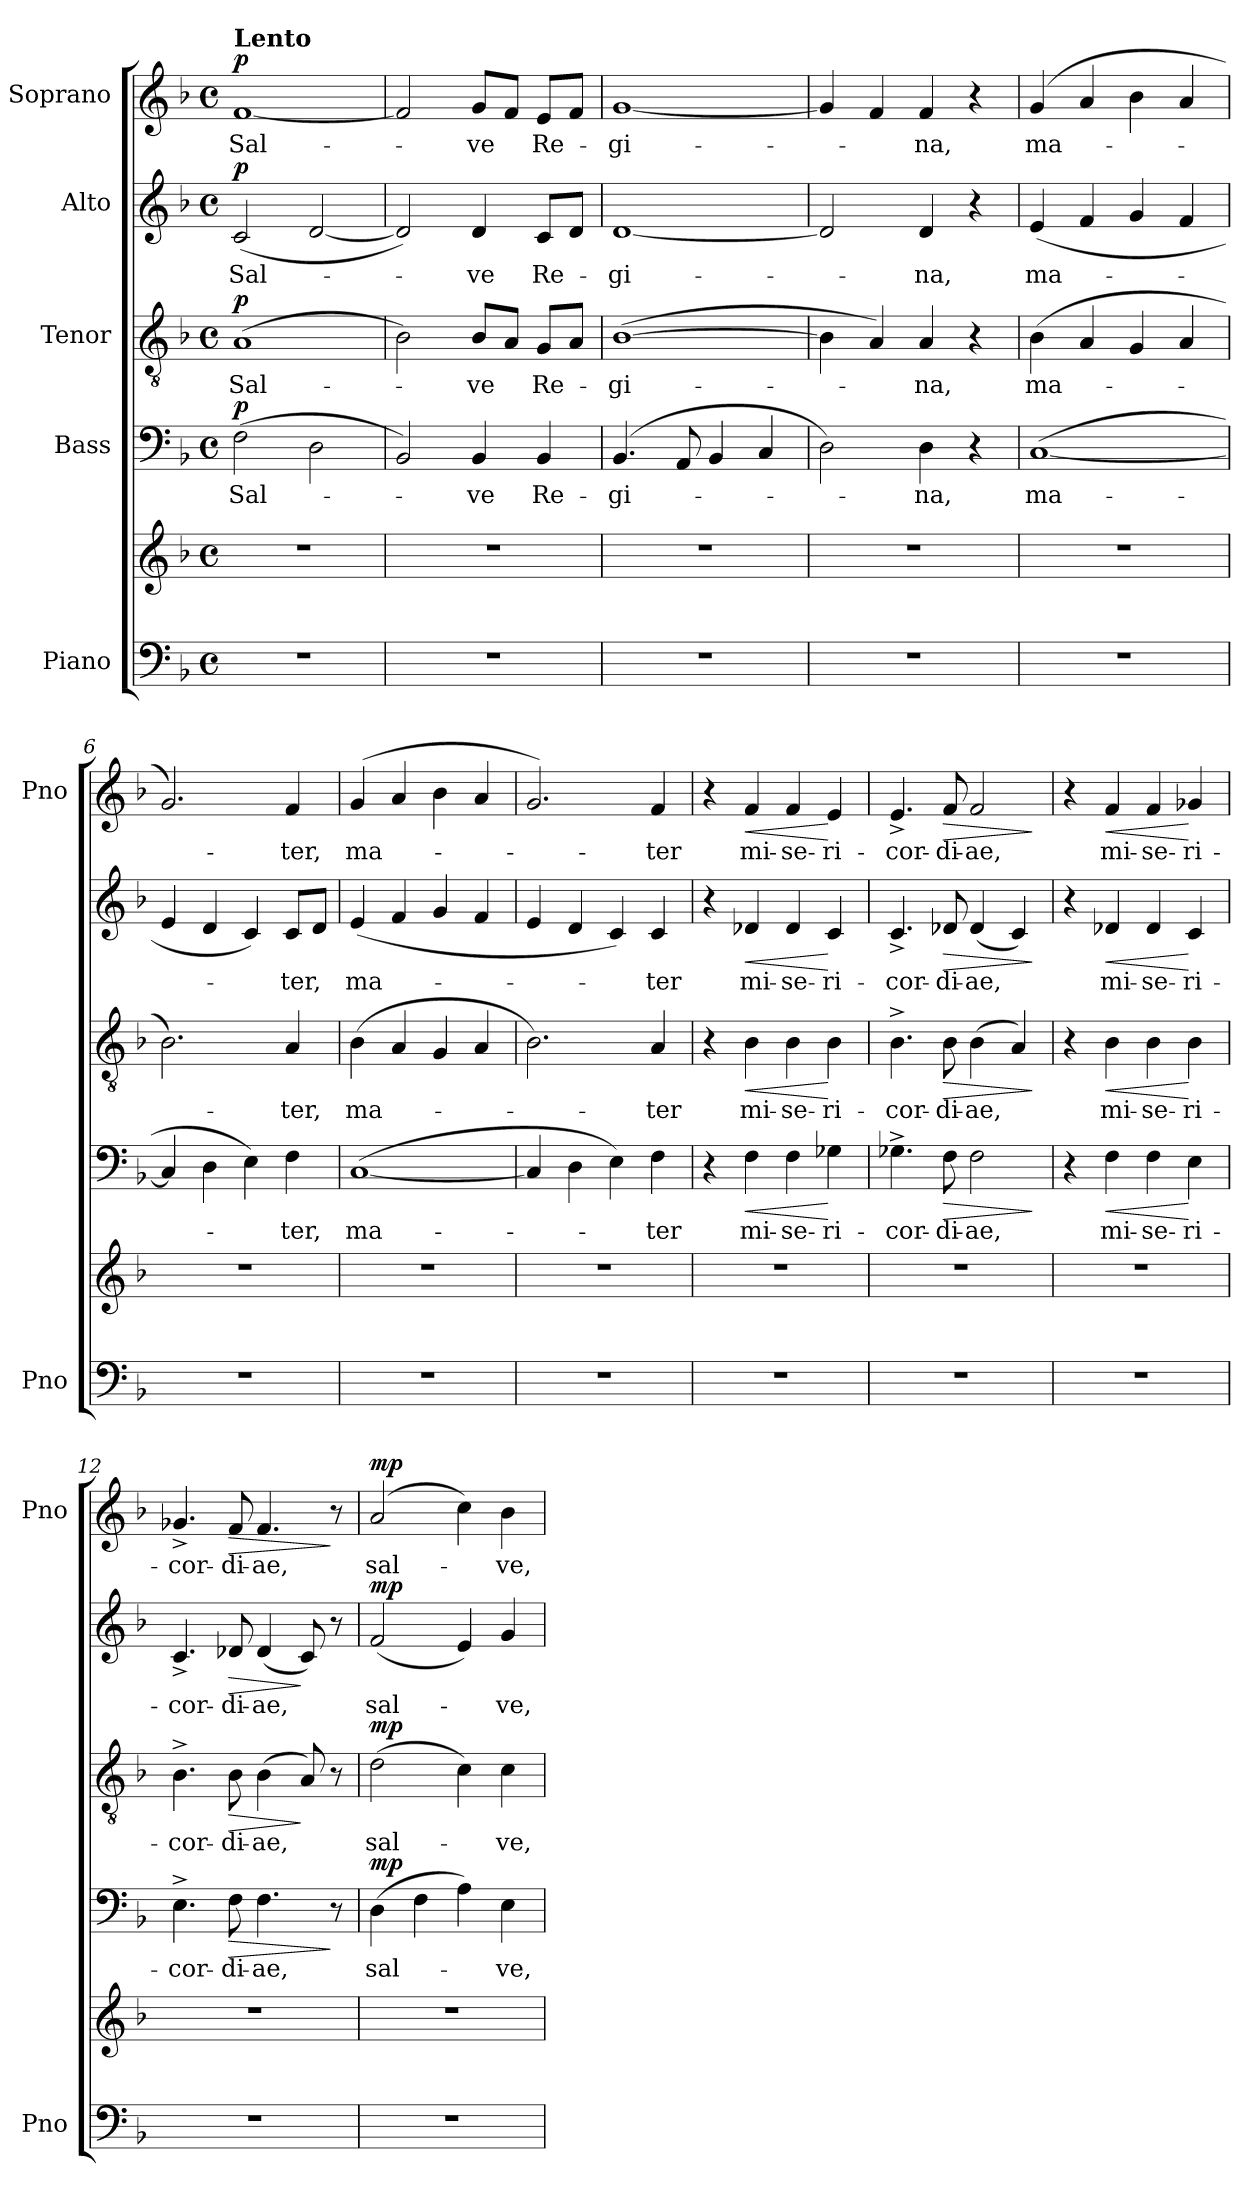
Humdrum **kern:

**kern	**kern	**kern	**text	**dynam	**kern	**text	**dynam	**kern	**text	**dynam	**kern	**text	**dynam
*part5	*part5	*part4	*part4	*part4	*part3	*part3	*part3	*part2	*part2	*part2	*part1	*part1	*part1
*staff6	*staff5	*staff4	*staff4	*staff4	*staff3	*staff3	*staff3	*staff2	*staff2	*staff2	*staff1	*staff1	*staff1
*I"Piano	*	*I"Bass	*	*	*I"Tenor	*	*	*I"Alto	*	*	*I"Soprano	*	*
*I'Pno	*	*	*	*	*	*	*	*	*	*	*I'Pno	*	*
*clefF4	*clefG2	*clefF4	*	*	*clefGv2	*	*	*clefG2	*	*	*clefG2	*	*
*k[b-]	*k[b-]	*k[b-]	*	*	*k[b-]	*	*	*k[b-]	*	*	*k[b-]	*	*
*F:	*F:	*F:	*	*	*F:	*	*	*F:	*	*	*F:	*	*
*M4/4	*M4/4	*M4/4	*	*	*M4/4	*	*	*M4/4	*	*	*M4/4	*	*
*met(c)	*met(c)	*met(c)	*	*	*met(c)	*	*	*met(c)	*	*	*met(c)	*	*
=1	=1	=1	=1	=1	=1	=1	=1	=1	=1	=1	=1	=1	=1
!	!	!	!	!	!	!	!	!	!	!	!LO:TX:a:B:t=Lento	!	!
!	!	!	!	!LO:DY:a	!	!	!LO:DY:a	!	!	!LO:DY:a	!	!	!LO:DY:a
1r	1r	(2F\	Sal-	p	(1A	Sal-	p	(2c/	Sal-	p	[1f	Sal-	p
.	.	2D\	.	.	.	.	.	[2d/	.	.	.	.	.
=2	=2	=2	=2	=2	=2	=2	=2	=2	=2	=2	=2	=2	=2
1r	1r	2BB-/)	.	.	2B-\)	.	.	2d/])	.	.	2f/]	.	.
.	.	4BB-/	-ve	.	8B-/L	-ve	.	4d/	-ve	.	8g/L	-ve	.
.	.	.	.	.	8A/J	.	.	.	.	.	8f/J	.	.
.	.	4BB-/	Re-	.	8G/L	Re-	.	8c/L	Re-	.	8e/L	Re-	.
.	.	.	.	.	8A/J	.	.	8d/J	.	.	8f/J	.	.
=3	=3	=3	=3	=3	=3	=3	=3	=3	=3	=3	=3	=3	=3
1r	1r	(4.BB-/	-gi-	.	([1B-	-gi-	.	[1d	-gi-	.	[1g	-gi-	.
.	.	8AA/	.	.	.	.	.	.	.	.	.	.	.
.	.	4BB-/	.	.	.	.	.	.	.	.	.	.	.
.	.	4C/	.	.	.	.	.	.	.	.	.	.	.
=4	=4	=4	=4	=4	=4	=4	=4	=4	=4	=4	=4	=4	=4
1r	1r	2D\)	.	.	4B-\]	.	.	2d/]	.	.	4g/]	.	.
.	.	.	.	.	4A/)	.	.	.	.	.	4f/	.	.
.	.	4D\	-na,	.	4A/	-na,	.	4d/	-na,	.	4f/	-na,	.
.	.	4r	.	.	4r	.	.	4r	.	.	4r	.	.
=5	=5	=5	=5	=5	=5	=5	=5	=5	=5	=5	=5	=5	=5
1r	1r	([1C	ma-	.	(4B-\	ma-	.	(4e/	ma-	.	(4g/	ma-	.
.	.	.	.	.	4A/	.	.	4f/	.	.	4a/	.	.
.	.	.	.	.	4G/	.	.	4g/	.	.	4b-\	.	.
.	.	.	.	.	4A/	.	.	4f/	.	.	4a/	.	.
=6	=6	=6	=6	=6	=6	=6	=6	=6	=6	=6	=6	=6	=6
1r	1r	4C/]	.	.	2.B-\)	.	.	4e/	.	.	2.g/)	.	.
.	.	4D\	.	.	.	.	.	4d/	.	.	.	.	.
.	.	4E\)	.	.	.	.	.	4c/)	.	.	.	.	.
.	.	4F\	-ter,	.	4A/	-ter,	.	8c/L	-ter,	.	4f/	-ter,	.
.	.	.	.	.	.	.	.	8d/J	.	.	.	.	.
!!LO:LB:g=z
=7	=7	=7	=7	=7	=7	=7	=7	=7	=7	=7	=7	=7	=7
1r	1r	([1C	ma-	.	(4B-\	ma-	.	(4e/	ma-	.	(4g/	ma-	.
.	.	.	.	.	4A/	.	.	4f/	.	.	4a/	.	.
.	.	.	.	.	4G/	.	.	4g/	.	.	4b-\	.	.
.	.	.	.	.	4A/	.	.	4f/	.	.	4a/	.	.
=8	=8	=8	=8	=8	=8	=8	=8	=8	=8	=8	=8	=8	=8
1r	1r	4C/]	.	.	2.B-\)	.	.	4e/	.	.	2.g/)	.	.
.	.	4D\	.	.	.	.	.	4d/	.	.	.	.	.
.	.	4E\)	.	.	.	.	.	4c/)	.	.	.	.	.
.	.	4F\	-ter	.	4A/	-ter	.	4c/	-ter	.	4f/	-ter	.
=9	=9	=9	=9	=9	=9	=9	=9	=9	=9	=9	=9	=9	=9
1r	1r	4r	.	.	4r	.	.	4r	.	.	4r	.	.
!	!	!	!	!LO:HP:b	!	!	!LO:HP:b	!	!	!LO:HP:b	!	!	!LO:HP:b
.	.	4F\	mi-	<	4B-\	mi-	<	4d-X/	mi-	<	4f/	mi-	<
.	.	4F\	-se-	.	4B-\	-se-	.	4d-/	-se-	.	4f/	-se-	.
.	.	4G-X\	-ri-	[	4B-\	-ri-	[	4c/	-ri-	[	4e/	-ri-	[
=10	=10	=10	=10	=10	=10	=10	=10	=10	=10	=10	=10	=10	=10
1r	1r	4.G-X^>\	-cor-	.	4.B-^>\	-cor-	.	4.c^>/	-cor-	.	4.e^>/	-cor-	.
!	!	!	!	!LO:HP:b	!	!	!LO:HP:b	!	!	!LO:HP:b	!	!	!LO:HP:b
.	.	8F\	-di-	>	8B-\	-di-	>	8d-X/	-di-	>	8f/	-di-	>
.	.	2F\	-ae,	.	(4B-\	-ae,	.	(4d-/	-ae,	.	2f/	-ae,	.
.	.	.	.	.	4A/)	.	.	4c/)	.	.	.	.	.
.	.	.	.	]	.	.	]	.	.	]	.	.	]
=11	=11	=11	=11	=11	=11	=11	=11	=11	=11	=11	=11	=11	=11
1r	1r	4r	.	.	4r	.	.	4r	.	.	4r	.	.
!	!	!	!	!LO:HP:b	!	!	!LO:HP:b	!	!	!LO:HP:b	!	!	!LO:HP:b
.	.	4F\	mi-	<	4B-\	mi-	<	4d-X/	mi-	<	4f/	mi-	<
.	.	4F\	-se-	.	4B-\	-se-	.	4d-/	-se-	.	4f/	-se-	.
.	.	4E\	-ri-	[	4B-\	-ri-	[	4c/	-ri-	[	4g-X/	-ri-	[
=12	=12	=12	=12	=12	=12	=12	=12	=12	=12	=12	=12	=12	=12
1r	1r	4.E^>\	-cor-	.	4.B-^>\	-cor-	.	4.c^>/	-cor-	.	4.g-X^>/	-cor-	.
!	!	!	!	!LO:HP:b	!	!	!LO:HP:b	!	!	!LO:HP:b	!	!	!LO:HP:b
.	.	8F\	-di-	>	8B-\	-di-	>	8d-X/	-di-	>	8f/	-di-	>
.	.	4.F\	-ae,	.	(4B-\	-ae,	.	(4d-/	-ae,	.	4.f/	-ae,	.
.	.	.	.	.	8A/)	.	]	8c/)	.	]	.	.	.
.	.	8r	.	]	8r	.	.	8r	.	.	8r	.	]
!!LO:LB:g=z
=13	=13	=13	=13	=13	=13	=13	=13	=13	=13	=13	=13	=13	=13
!	!	!	!	!LO:DY:a	!	!	!LO:DY:a	!	!	!LO:DY:a	!	!	!LO:DY:a
1r	1r	(4D\	sal-	mp	(2d\	sal-	mp	(2f/	sal-	mp	(2a/	sal-	mp
.	.	4F\	.	.	.	.	.	.	.	.	.	.	.
.	.	4A\)	.	.	4c\)	.	.	4e/)	.	.	4cc\)	.	.
.	.	4E\	-ve,	.	4c\	-ve,	.	4g/	-ve,	.	4b-\	-ve,	.
=	=	=	=	=	=	=	=	=	=	=	=	=	=
*-	*-	*-	*-	*-	*-	*-	*-	*-	*-	*-	*-	*-	*-
